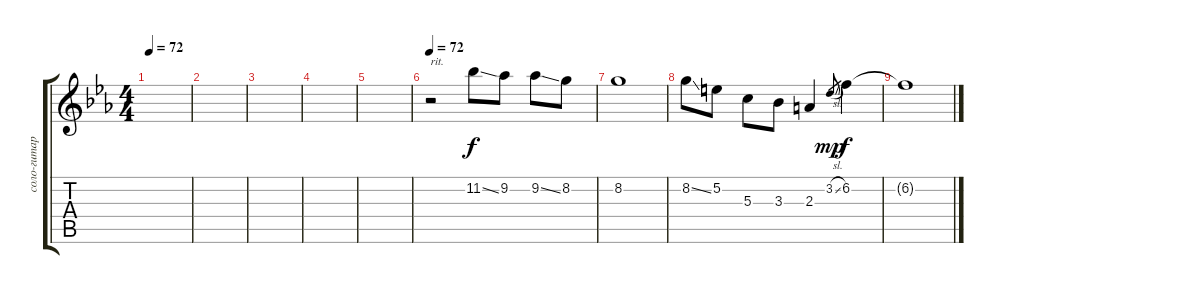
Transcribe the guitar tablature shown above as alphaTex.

\track ("соло-гитара" "соло-гитар") {instrument distortionguitar}
\staff {score tabs}
\tuning (E4 B3 G3 D3 A2 E2) {hide}
\ts (4 4)
\tempo 72
\clef g2
\ks eb
|
|
|
|
|
\tempo 72
r.2{txt "rit." balance 16} 11.2{ss}.8 9.2.8 9.2{ss}.8 8.2.8 |
8.2.1 |
8.2{ss}.8{balance 0} 5.2.8 5.3.8 3.3.8 2.3.4 3.2{sl}.8{gr dy mp} 6.2.4{dy f} |
6.2{t}.1
